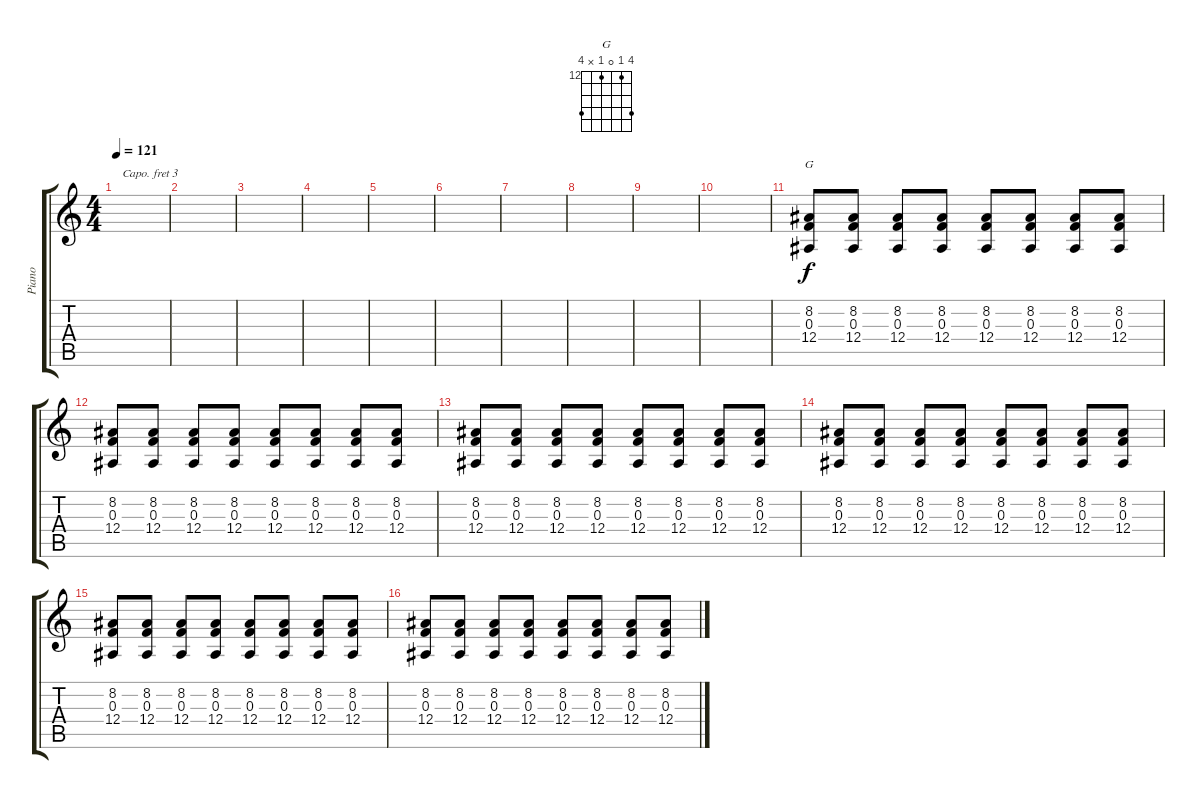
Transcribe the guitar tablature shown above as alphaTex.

\track ("Piano" "Piano") {instrument acousticgrandpiano}
\staff {score tabs}
\capo 3
\tuning (E4 B3 G3 D3 A2 E2) {hide}
\chord ("G" 15 12 0 12 x 15) {firstfret 12}
\ts (4 4)
\tempo 121
\clef g2
\ks c
|
|
|
|
|
|
|
|
|
|
(8.2 0.3 12.4).8{ch "G"} (8.2 0.3 12.4).8 (8.2 0.3 12.4).8 (8.2 0.3 12.4).8 (8.2 0.3 12.4).8 (8.2 0.3 12.4).8 (8.2 0.3 12.4).8 (8.2 0.3 12.4).8 |
(8.2 0.3 12.4).8 (8.2 0.3 12.4).8 (8.2 0.3 12.4).8 (8.2 0.3 12.4).8 (8.2 0.3 12.4).8 (8.2 0.3 12.4).8 (8.2 0.3 12.4).8 (8.2 0.3 12.4).8 |
(8.2 0.3 12.4).8 (8.2 0.3 12.4).8 (8.2 0.3 12.4).8 (8.2 0.3 12.4).8 (8.2 0.3 12.4).8 (8.2 0.3 12.4).8 (8.2 0.3 12.4).8 (8.2 0.3 12.4).8 |
(8.2 0.3 12.4).8 (8.2 0.3 12.4).8 (8.2 0.3 12.4).8 (8.2 0.3 12.4).8 (8.2 0.3 12.4).8 (8.2 0.3 12.4).8 (8.2 0.3 12.4).8 (8.2 0.3 12.4).8 |
(8.2 0.3 12.4).8 (8.2 0.3 12.4).8 (8.2 0.3 12.4).8 (8.2 0.3 12.4).8 (8.2 0.3 12.4).8 (8.2 0.3 12.4).8 (8.2 0.3 12.4).8 (8.2 0.3 12.4).8 |
(8.2 0.3 12.4).8 (8.2 0.3 12.4).8 (8.2 0.3 12.4).8 (8.2 0.3 12.4).8 (8.2 0.3 12.4).8 (8.2 0.3 12.4).8 (8.2 0.3 12.4).8 (8.2 0.3 12.4).8
